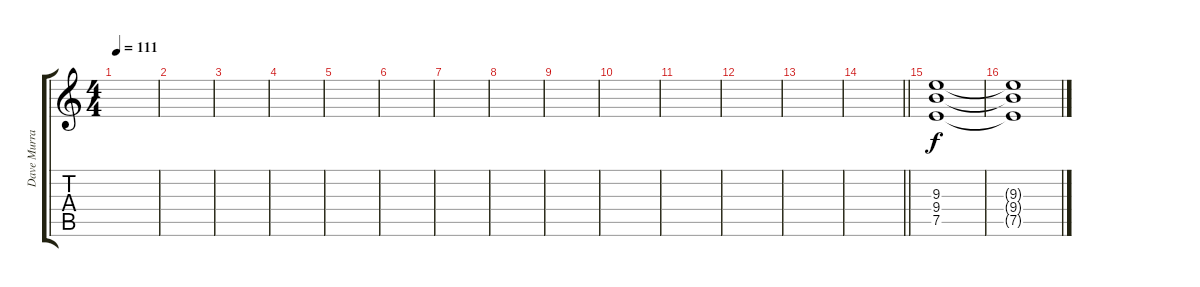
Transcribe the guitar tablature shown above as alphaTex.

\track ("Dave Murray" "Dave Murra") {instrument overdrivenguitar}
\staff {score tabs}
\tuning (E4 B3 G3 D3 A2 E2) {hide}
\ts (4 4)
\tempo 111
\clef g2
\ks c
|
|
|
|
|
|
|
|
|
|
|
|
|
\barLineRight lightlight
|
(9.3 9.4 7.5).1{volume 9} |
(9.3{t} 9.4{t} 7.5{t}).1
